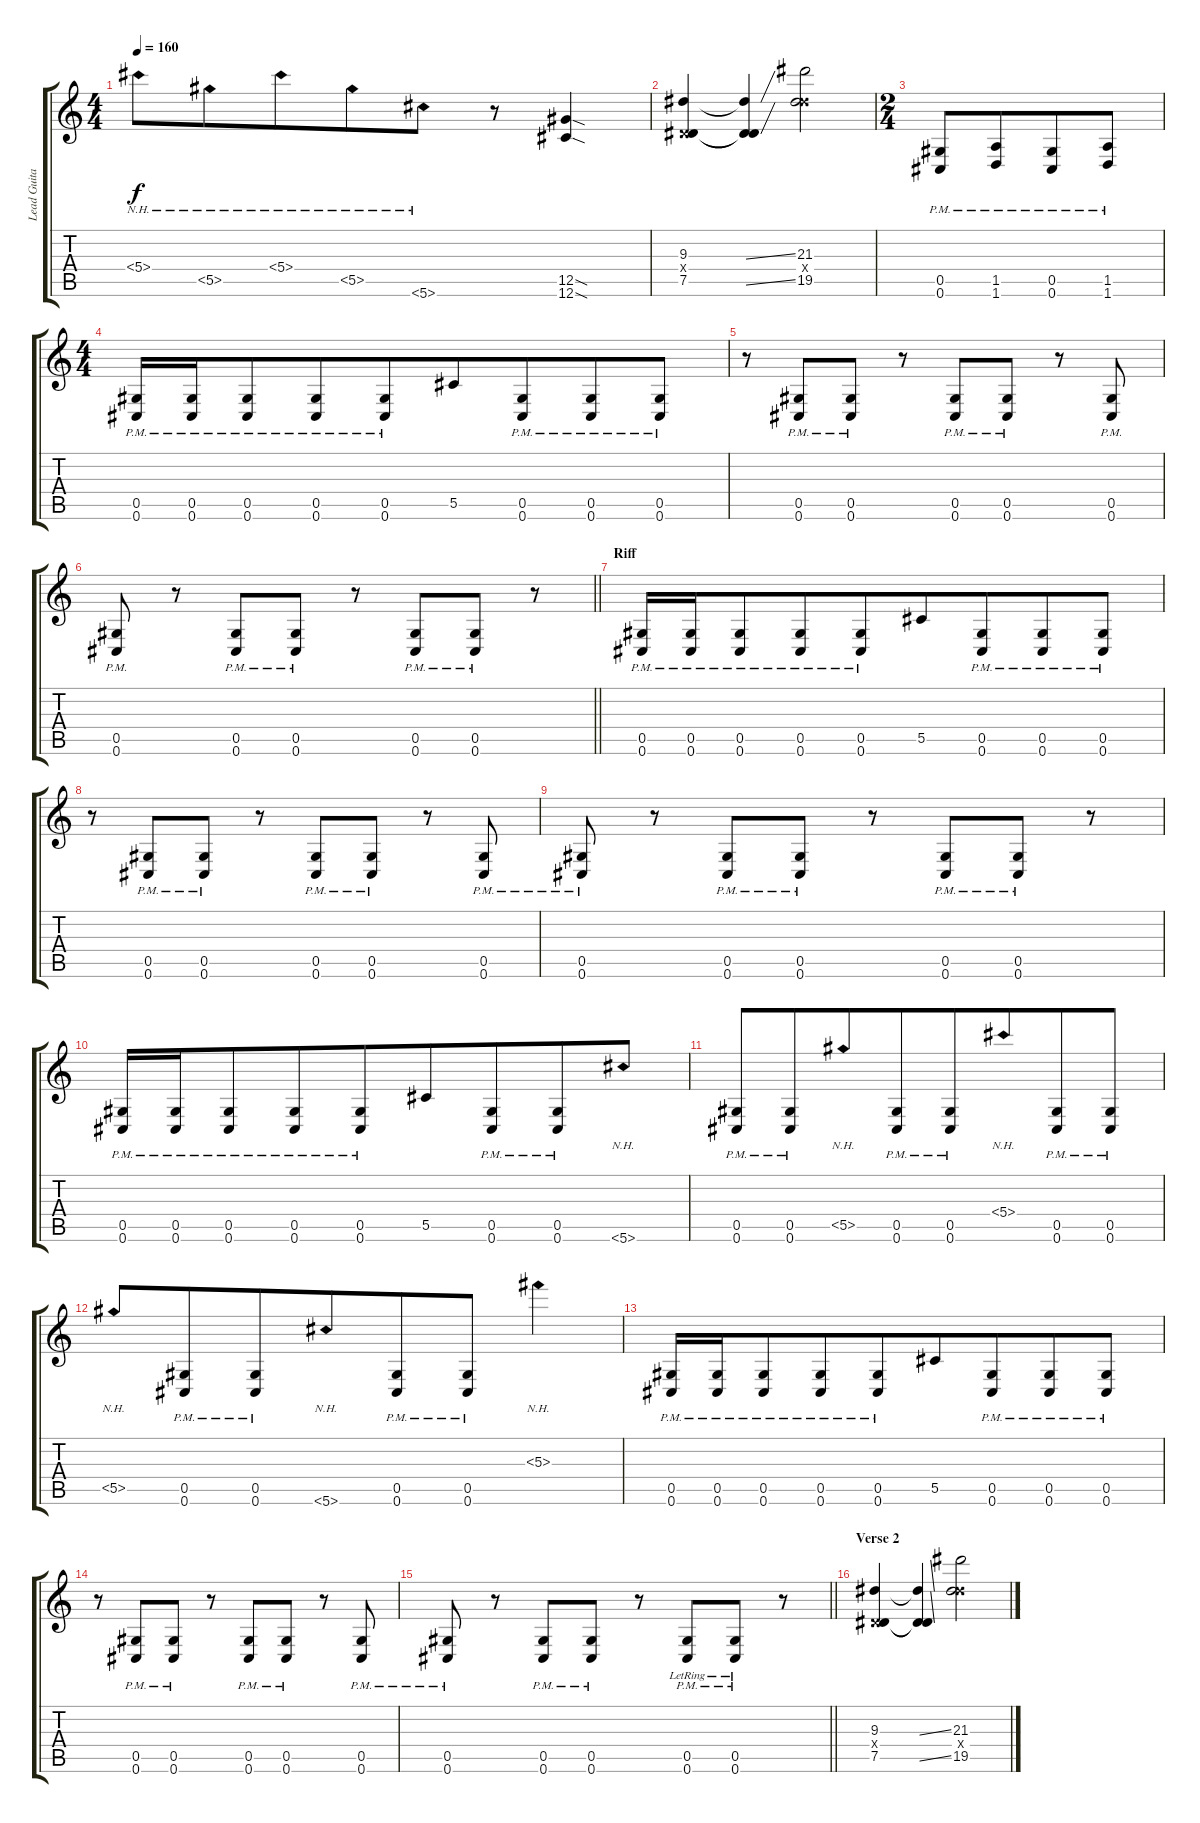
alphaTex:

\track ("Lead Guitar" "Lead Guita") {instrument distortionguitar}
\staff {score tabs}
\tuning (Eb4 Bb3 Gb3 Db3 Ab2 Db2) {hide}
\ts (4 4)
\tempo 160
\clef g2
\ks c
5.4{nh}.8{dy f} 5.5{nh}.8{beam merge} 5.4{nh}.8 5.5{nh}.8{beam merge} 5.6{nh}.8 r.8 (12.5{sod} 12.6{sod}).4 |
(9.3 2.4{x} 7.5).4 (9.3{ss t} 2.4{t} 7.5{ss t}).4 (21.3 14.4{x} 19.5).2 |
\ts (2 4)
(0.5{pm} 0.6{pm}).8 (1.5{pm} 1.6{pm}).8{beam merge} (0.5{pm} 0.6{pm}).8 (1.5{pm} 1.6{pm}).8 |
\ts (4 4)
(0.5{pm} 0.6{pm}).16 (0.5{pm} 0.6{pm}).16 (0.5{pm} 0.6{pm}).8{beam merge} (0.5{pm} 0.6{pm}).8 (0.5{pm} 0.6{pm}).8{beam merge} 5.5.8 (0.5{pm} 0.6{pm}).8{beam merge} (0.5{pm} 0.6{pm}).8 (0.5{pm} 0.6{pm}).8 |
r.8 (0.5{pm} 0.6{pm}).8{beam merge} (0.5{pm} 0.6{pm}).8 r.8 (0.5{pm} 0.6{pm}).8 (0.5{pm} 0.6{pm}).8 r.8 (0.5{pm} 0.6{pm}).8 |
\barLineRight lightlight
(0.5{pm} 0.6{pm}).8 r.8 (0.5{pm} 0.6{pm}).8 (0.5{pm} 0.6{pm}).8 r.8 (0.5{pm} 0.6{pm}).8{beam merge} (0.5{pm} 0.6{pm}).8 r.8 |
\section ("" "Riff")
(0.5{pm} 0.6{pm}).16 (0.5{pm} 0.6{pm}).16 (0.5{pm} 0.6{pm}).8{beam merge} (0.5{pm} 0.6{pm}).8 (0.5{pm} 0.6{pm}).8{beam merge} 5.5.8 (0.5{pm} 0.6{pm}).8{beam merge} (0.5{pm} 0.6{pm}).8 (0.5{pm} 0.6{pm}).8 |
r.8 (0.5{pm} 0.6{pm}).8{beam merge} (0.5{pm} 0.6{pm}).8 r.8 (0.5{pm} 0.6{pm}).8 (0.5{pm} 0.6{pm}).8 r.8 (0.5{pm} 0.6{pm}).8 |
(0.5{pm} 0.6{pm}).8 r.8 (0.5{pm} 0.6{pm}).8 (0.5{pm} 0.6{pm}).8 r.8 (0.5{pm} 0.6{pm}).8{beam merge} (0.5{pm} 0.6{pm}).8 r.8 |
(0.5{pm} 0.6{pm}).16 (0.5{pm} 0.6{pm}).16 (0.5{pm} 0.6{pm}).8{beam merge} (0.5{pm} 0.6{pm}).8 (0.5{pm} 0.6{pm}).8{beam merge} 5.5.8 (0.5{pm} 0.6{pm}).8{beam merge} (0.5{pm} 0.6{pm}).8 5.6{nh}.8 |
(0.5{pm} 0.6{pm}).8 (0.5{pm} 0.6{pm}).8{beam merge} 5.5{nh}.8 (0.5{pm} 0.6{pm}).8{beam merge} (0.5{pm} 0.6{pm}).8 5.4{nh}.8{beam merge} (0.5{pm} 0.6{pm}).8 (0.5{pm} 0.6{pm}).8 |
5.5{nh}.8 (0.5{pm} 0.6{pm}).8{beam merge} (0.5{pm} 0.6{pm}).8 5.6{nh}.8{beam merge} (0.5{pm} 0.6{pm}).8 (0.5{pm} 0.6{pm}).8 5.3{nh}.4 |
(0.5{pm} 0.6{pm}).16 (0.5{pm} 0.6{pm}).16 (0.5{pm} 0.6{pm}).8{beam merge} (0.5{pm} 0.6{pm}).8 (0.5{pm} 0.6{pm}).8{beam merge} 5.5.8 (0.5{pm} 0.6{pm}).8{beam merge} (0.5{pm} 0.6{pm}).8 (0.5{pm} 0.6{pm}).8 |
r.8 (0.5{pm} 0.6{pm}).8{beam merge} (0.5{pm} 0.6{pm}).8 r.8 (0.5{pm} 0.6{pm}).8 (0.5{pm} 0.6{pm}).8 r.8 (0.5{pm} 0.6{pm}).8 |
\barLineRight lightlight
(0.5{pm} 0.6{pm}).8 r.8 (0.5{pm} 0.6{pm}).8 (0.5{pm} 0.6{pm}).8 r.8 (0.5{pm lr} 0.6{pm lr}).8{beam merge} (0.5{pm lr} 0.6{pm lr}).8 r.8 |
\section ("" "Verse 2")
(9.3 2.4{x} 7.5).4 (9.3{ss t} 2.4{t} 7.5{ss t}).4 (21.3 14.4{x} 19.5).2
